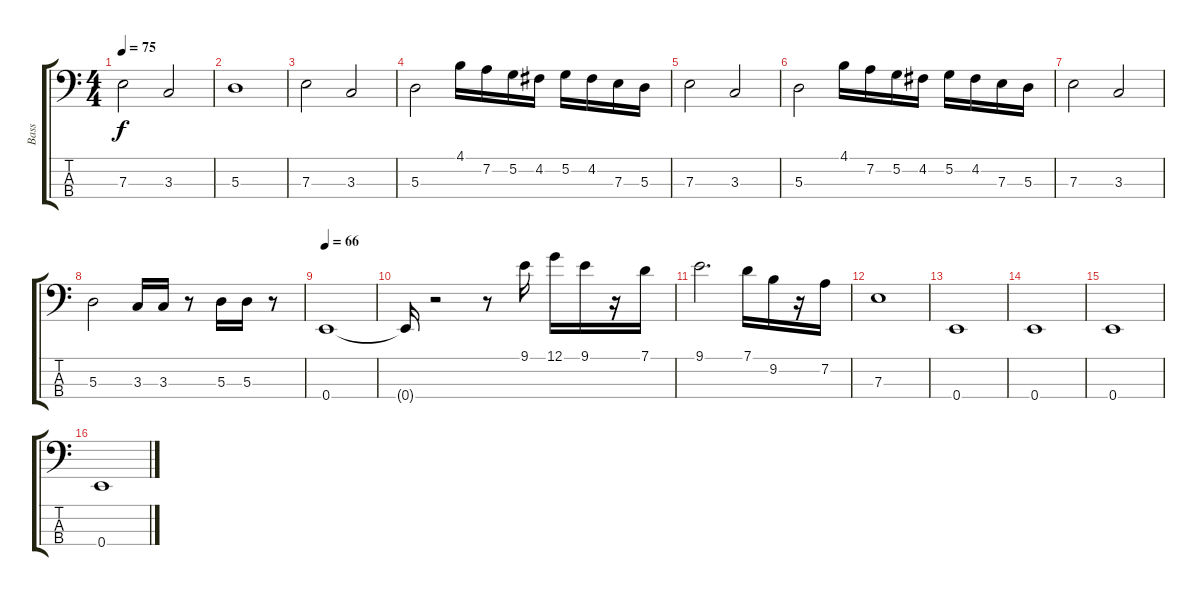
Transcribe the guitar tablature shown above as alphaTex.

\track ("Bass" "Bass") {instrument electricbassfinger}
\staff {score tabs}
\tuning (G2 D2 A1 E1) {hide}
\ts (4 4)
\tempo 75
\clef f4
\ks c
7.3.2{dy f instrument electricbassfinger} 3.3.2 |
5.3.1 |
7.3.2 3.3.2 |
5.3.2 4.1.16 7.2.16 5.2.16 4.2.16 5.2.16 4.2.16 7.3.16 5.3.16 |
7.3.2 3.3.2 |
5.3.2 4.1.16 7.2.16 5.2.16 4.2.16 5.2.16 4.2.16 7.3.16 5.3.16 |
7.3.2 3.3.2 |
5.3.2 3.3.16 3.3.16 r.8 5.3.16 5.3.16 r.8 |
\tempo 66
0.4.1 |
0.4{t}.16 r.2 r.8 9.1.16 12.1.16 9.1.16 r.16 7.1.16 |
9.1.2{d} 7.1.16 9.2.16 r.16 7.2.16 |
7.3.1 |
0.4.1 |
0.4.1 |
0.4.1 |
0.4.1
